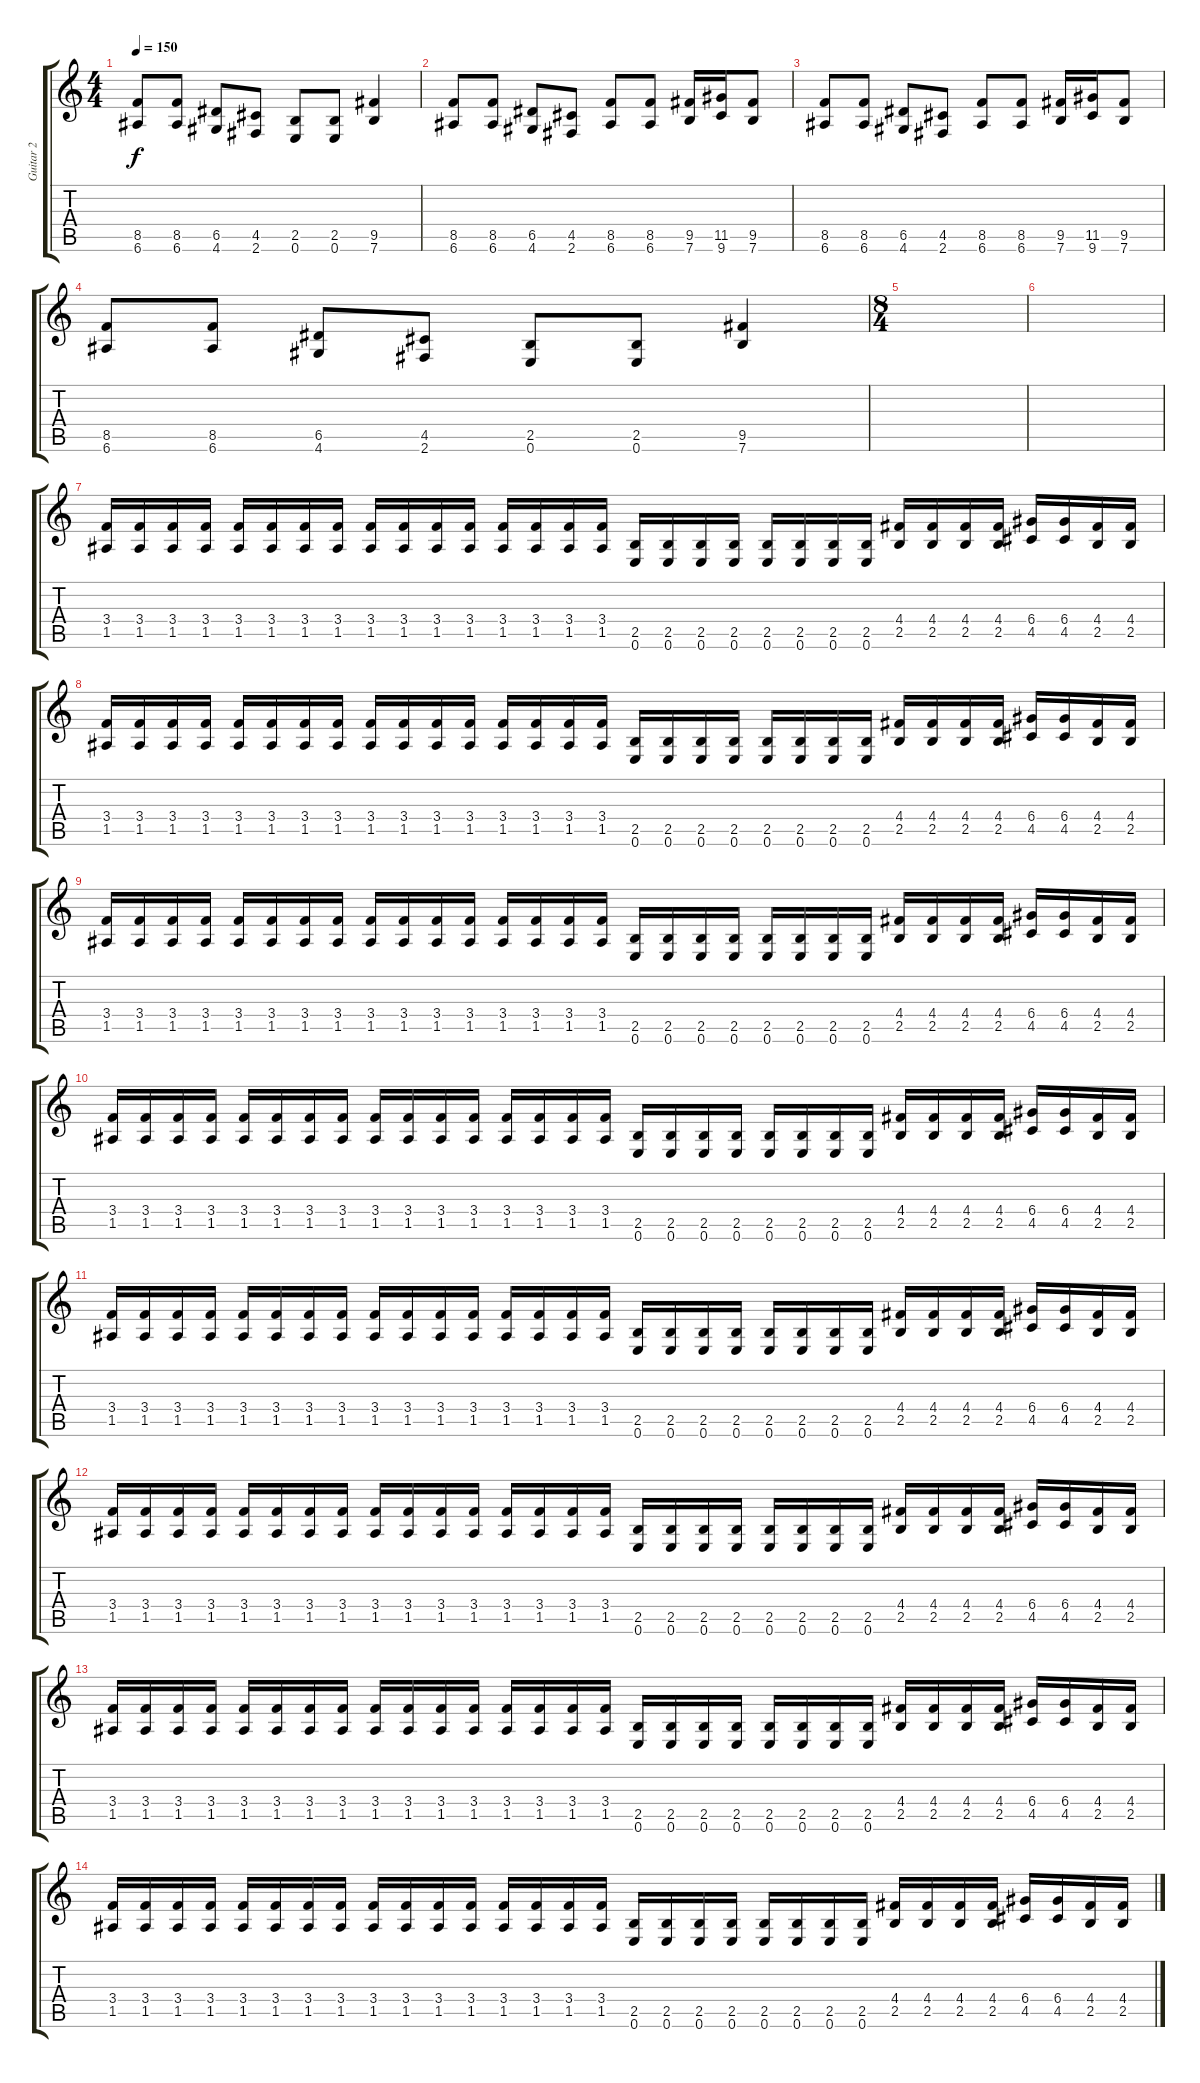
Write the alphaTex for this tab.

\track ("Guitar 2" "Guitar 2") {instrument distortionguitar}
\staff {score tabs}
\tuning (E4 B3 G3 D3 A2 E2) {hide}
\ts (4 4)
\tempo 150
\clef g2
\ks c
(8.5 6.6).8{dy f} (8.5 6.6).8 (6.5 4.6).8 (4.5 2.6).8 (2.5 0.6).8 (2.5 0.6).8 (9.5 7.6).4 |
(8.5 6.6).8 (8.5 6.6).8 (6.5 4.6).8 (4.5 2.6).8 (8.5 6.6).8 (8.5 6.6).8 (9.5 7.6).16 (11.5 9.6).16 (9.5 7.6).8 |
(8.5 6.6).8 (8.5 6.6).8 (6.5 4.6).8 (4.5 2.6).8 (8.5 6.6).8 (8.5 6.6).8 (9.5 7.6).16 (11.5 9.6).16 (9.5 7.6).8 |
(8.5 6.6).8 (8.5 6.6).8 (6.5 4.6).8 (4.5 2.6).8 (2.5 0.6).8 (2.5 0.6).8 (9.5 7.6).4 |
\ts (8 4)
|
|
(3.4 1.5).16 (3.4 1.5).16 (3.4 1.5).16 (3.4 1.5).16 (3.4 1.5).16 (3.4 1.5).16 (3.4 1.5).16 (3.4 1.5).16 (3.4 1.5).16 (3.4 1.5).16 (3.4 1.5).16 (3.4 1.5).16 (3.4 1.5).16 (3.4 1.5).16 (3.4 1.5).16 (3.4 1.5).16 (2.5 0.6).16 (2.5 0.6).16 (2.5 0.6).16 (2.5 0.6).16 (2.5 0.6).16 (2.5 0.6).16 (2.5 0.6).16 (2.5 0.6).16 (4.4 2.5).16 (4.4 2.5).16 (4.4 2.5).16 (4.4 2.5).16 (6.4 4.5).16 (6.4 4.5).16 (4.4 2.5).16 (4.4 2.5).16 |
(3.4 1.5).16 (3.4 1.5).16 (3.4 1.5).16 (3.4 1.5).16 (3.4 1.5).16 (3.4 1.5).16 (3.4 1.5).16 (3.4 1.5).16 (3.4 1.5).16 (3.4 1.5).16 (3.4 1.5).16 (3.4 1.5).16 (3.4 1.5).16 (3.4 1.5).16 (3.4 1.5).16 (3.4 1.5).16 (2.5 0.6).16 (2.5 0.6).16 (2.5 0.6).16 (2.5 0.6).16 (2.5 0.6).16 (2.5 0.6).16 (2.5 0.6).16 (2.5 0.6).16 (4.4 2.5).16 (4.4 2.5).16 (4.4 2.5).16 (4.4 2.5).16 (6.4 4.5).16 (6.4 4.5).16 (4.4 2.5).16 (4.4 2.5).16 |
(3.4 1.5).16 (3.4 1.5).16 (3.4 1.5).16 (3.4 1.5).16 (3.4 1.5).16 (3.4 1.5).16 (3.4 1.5).16 (3.4 1.5).16 (3.4 1.5).16 (3.4 1.5).16 (3.4 1.5).16 (3.4 1.5).16 (3.4 1.5).16 (3.4 1.5).16 (3.4 1.5).16 (3.4 1.5).16 (2.5 0.6).16 (2.5 0.6).16 (2.5 0.6).16 (2.5 0.6).16 (2.5 0.6).16 (2.5 0.6).16 (2.5 0.6).16 (2.5 0.6).16 (4.4 2.5).16 (4.4 2.5).16 (4.4 2.5).16 (4.4 2.5).16 (6.4 4.5).16 (6.4 4.5).16 (4.4 2.5).16 (4.4 2.5).16 |
(3.4 1.5).16 (3.4 1.5).16 (3.4 1.5).16 (3.4 1.5).16 (3.4 1.5).16 (3.4 1.5).16 (3.4 1.5).16 (3.4 1.5).16 (3.4 1.5).16 (3.4 1.5).16 (3.4 1.5).16 (3.4 1.5).16 (3.4 1.5).16 (3.4 1.5).16 (3.4 1.5).16 (3.4 1.5).16 (2.5 0.6).16 (2.5 0.6).16 (2.5 0.6).16 (2.5 0.6).16 (2.5 0.6).16 (2.5 0.6).16 (2.5 0.6).16 (2.5 0.6).16 (4.4 2.5).16 (4.4 2.5).16 (4.4 2.5).16 (4.4 2.5).16 (6.4 4.5).16 (6.4 4.5).16 (4.4 2.5).16 (4.4 2.5).16 |
(3.4 1.5).16 (3.4 1.5).16 (3.4 1.5).16 (3.4 1.5).16 (3.4 1.5).16 (3.4 1.5).16 (3.4 1.5).16 (3.4 1.5).16 (3.4 1.5).16 (3.4 1.5).16 (3.4 1.5).16 (3.4 1.5).16 (3.4 1.5).16 (3.4 1.5).16 (3.4 1.5).16 (3.4 1.5).16 (2.5 0.6).16 (2.5 0.6).16 (2.5 0.6).16 (2.5 0.6).16 (2.5 0.6).16 (2.5 0.6).16 (2.5 0.6).16 (2.5 0.6).16 (4.4 2.5).16 (4.4 2.5).16 (4.4 2.5).16 (4.4 2.5).16 (6.4 4.5).16 (6.4 4.5).16 (4.4 2.5).16 (4.4 2.5).16 |
(3.4 1.5).16 (3.4 1.5).16 (3.4 1.5).16 (3.4 1.5).16 (3.4 1.5).16 (3.4 1.5).16 (3.4 1.5).16 (3.4 1.5).16 (3.4 1.5).16 (3.4 1.5).16 (3.4 1.5).16 (3.4 1.5).16 (3.4 1.5).16 (3.4 1.5).16 (3.4 1.5).16 (3.4 1.5).16 (2.5 0.6).16 (2.5 0.6).16 (2.5 0.6).16 (2.5 0.6).16 (2.5 0.6).16 (2.5 0.6).16 (2.5 0.6).16 (2.5 0.6).16 (4.4 2.5).16 (4.4 2.5).16 (4.4 2.5).16 (4.4 2.5).16 (6.4 4.5).16 (6.4 4.5).16 (4.4 2.5).16 (4.4 2.5).16 |
(3.4 1.5).16 (3.4 1.5).16 (3.4 1.5).16 (3.4 1.5).16 (3.4 1.5).16 (3.4 1.5).16 (3.4 1.5).16 (3.4 1.5).16 (3.4 1.5).16 (3.4 1.5).16 (3.4 1.5).16 (3.4 1.5).16 (3.4 1.5).16 (3.4 1.5).16 (3.4 1.5).16 (3.4 1.5).16 (2.5 0.6).16 (2.5 0.6).16 (2.5 0.6).16 (2.5 0.6).16 (2.5 0.6).16 (2.5 0.6).16 (2.5 0.6).16 (2.5 0.6).16 (4.4 2.5).16 (4.4 2.5).16 (4.4 2.5).16 (4.4 2.5).16 (6.4 4.5).16 (6.4 4.5).16 (4.4 2.5).16 (4.4 2.5).16 |
(3.4 1.5).16 (3.4 1.5).16 (3.4 1.5).16 (3.4 1.5).16 (3.4 1.5).16 (3.4 1.5).16 (3.4 1.5).16 (3.4 1.5).16 (3.4 1.5).16 (3.4 1.5).16 (3.4 1.5).16 (3.4 1.5).16 (3.4 1.5).16 (3.4 1.5).16 (3.4 1.5).16 (3.4 1.5).16 (2.5 0.6).16 (2.5 0.6).16 (2.5 0.6).16 (2.5 0.6).16 (2.5 0.6).16 (2.5 0.6).16 (2.5 0.6).16 (2.5 0.6).16 (4.4 2.5).16 (4.4 2.5).16 (4.4 2.5).16 (4.4 2.5).16 (6.4 4.5).16 (6.4 4.5).16 (4.4 2.5).16 (4.4 2.5).16
